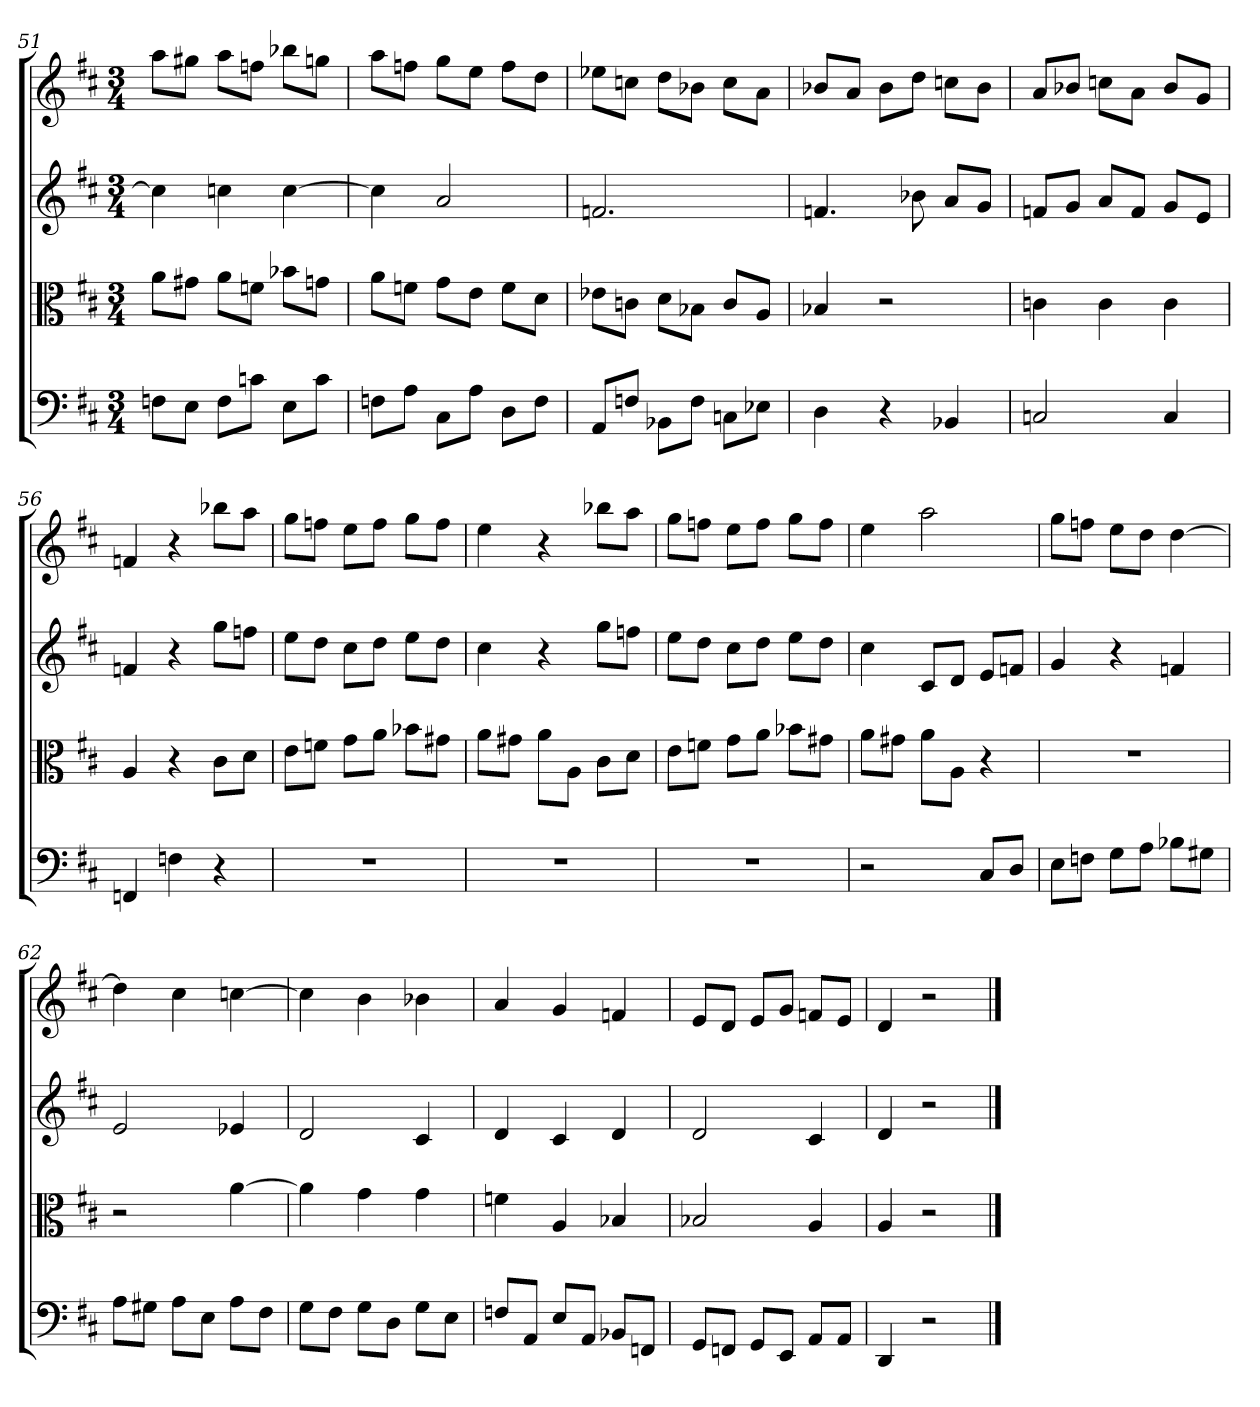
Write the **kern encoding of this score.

**kern	**kern	**kern	**kern
*part4	*part3	*part2	*part1
*staff4	*staff3	*staff2	*staff1
*clefF4	*clefC3	*	*
*k[f#c#]	*k[f#c#]	*k[f#c#]	*k[f#c#]
*D:	*D:	*D:	*D:
*M3/4	*M3/4	*M3/4	*M3/4
=51	=51	=51	=51
8Fn\L	8a\L	4cc]	8aaL
8E\J	8g#X\J	.	8gg#XJ
8F\L	8a\L	4ccn	8aaL
8cn\J	8fn\J	.	8ffnJ
8E\L	8b-X\L	[4cc	8bb-XL
8c\J	8gn\J	.	8ggnJ
=52	=52	=52	=52
8Fn\L	8a\L	4cc]	8aaL
8A\J	8fn\J	.	8ffnJ
8C#\L	8g\L	2a	8ggL
8A\J	8e\J	.	8eeJ
8D\L	8f\L	.	8ffL
8F\J	8d\J	.	8ddJ
=53	=53	=53	=53
8AA/L	8e-X\L	2.fn	8ee-XL
8Fn/J	8cn\J	.	8ccnJ
8BB-X\L	8d\L	.	8ddL
8F\J	8B-X\J	.	8b-XJ
8Cn\L	8c/L	.	8ccL
8E-X\J	8A/J	.	8aJ
=54	=54	=54	=54
4D	4B-X	4.fn	8b-XL
.	.	.	8aJ
4r	2r	.	8b-L
.	.	8b-X	8ddJ
4BB-X	.	8aL	8ccnL
.	.	8gJ	8b-J
=55	=55	=55	=55
2Cn	4cn	8fnL	8aL
.	.	8gJ	8b-XJ
.	4c	8aL	8ccnL
.	.	8fJ	8aJ
4C	4c	8gL	8b-L
.	.	8eJ	8gJ
=56	=56	=56	=56
4FFn	4A	4fn	4fn
4Fn	4r	4r	4r
4r	8c#\L	8ggL	8bb-XL
.	8d\J	8ffnJ	8aaJ
=57	=57	=57	=57
2.r	8e\L	8eeL	8ggL
.	8fn\J	8ddJ	8ffnJ
.	8g\L	8cc#L	8eeL
.	8a\J	8ddJ	8ffJ
.	8b-X\L	8eeL	8ggL
.	8g#X\J	8ddJ	8ffJ
=58	=58	=58	=58
2.r	8a\L	4cc#	4ee
.	8g#X\J	.	.
.	8a\L	4r	4r
.	8A\J	.	.
.	8c#\L	8ggL	8bb-XL
.	8d\J	8ffnJ	8aaJ
=59	=59	=59	=59
2.r	8e\L	8eeL	8ggL
.	8fn\J	8ddJ	8ffnJ
.	8g\L	8cc#L	8eeL
.	8a\J	8ddJ	8ffJ
.	8b-X\L	8eeL	8ggL
.	8g#X\J	8ddJ	8ffJ
=60	=60	=60	=60
2r	8a\L	4cc#	4ee
.	8g#X\J	.	.
.	8a\L	8c#L	2aa
.	8A\J	8dJ	.
8C#/L	4r	8eL	.
8D/J	.	8fnJ	.
=61	=61	=61	=61
8E\L	2.r	4g	8ggL
8Fn\J	.	.	8ffnJ
8G\L	.	4r	8eeL
8A\J	.	.	8ddJ
8B-X\L	.	4fn	[4dd
8G#X\J	.	.	.
=62	=62	=62	=62
8A\L	2r	2e	4dd]
8G#X\J	.	.	.
8A\L	.	.	4cc#
8E\J	.	.	.
8A\L	[4a	4e-X	[4ccn
8F#\J	.	.	.
=63	=63	=63	=63
8G\L	4a]	2d	4cc]
8F#\J	.	.	.
8G\L	4g	.	4b
8D\J	.	.	.
8G\L	4g	4c#	4b-X
8E\J	.	.	.
=64	=64	=64	=64
8Fn/L	4fn	4d	4a
8AA/J	.	.	.
8E/L	4A	4c#	4g
8AA/J	.	.	.
8BB-X/L	4B-X	4d	4fn
8FFn/J	.	.	.
=65	=65	=65	=65
8GG/L	2B-X	2d	8eL
8FFn/J	.	.	8dJ
8GG/L	.	.	8eL
8EE/J	.	.	8gJ
8AA/L	4A	4c#	8fnL
8AA/J	.	.	8eJ
=66	=66	=66	=66
4DD	4A	4d	4d
2r	2r	2r	2r
==	==	==	==
*-	*-	*-	*-
